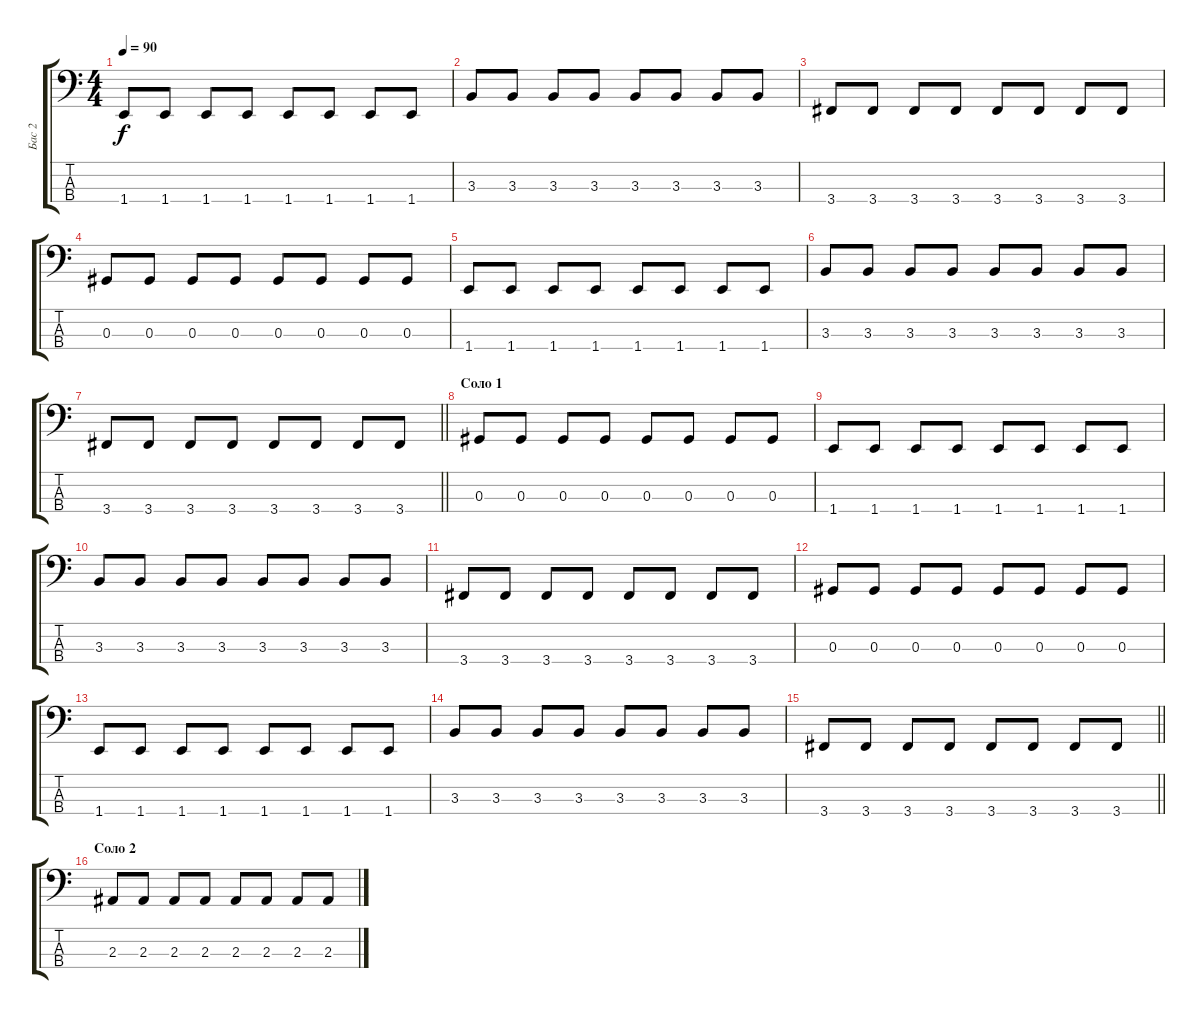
\track ("Бас 2" "Бас 2") {instrument electricbasspick}
\staff {score tabs}
\tuning (Gb2 Db2 Ab1 Eb1) {hide}
\ts (4 4)
\tempo 90
\clef f4
\ks c
1.4.8{dy f} 1.4.8 1.4.8 1.4.8 1.4.8 1.4.8 1.4.8 1.4.8 |
3.3.8 3.3.8 3.3.8 3.3.8 3.3.8 3.3.8 3.3.8 3.3.8 |
3.4.8 3.4.8 3.4.8 3.4.8 3.4.8 3.4.8 3.4.8 3.4.8 |
0.3.8 0.3.8 0.3.8 0.3.8 0.3.8 0.3.8 0.3.8 0.3.8 |
1.4.8 1.4.8 1.4.8 1.4.8 1.4.8 1.4.8 1.4.8 1.4.8 |
3.3.8 3.3.8 3.3.8 3.3.8 3.3.8 3.3.8 3.3.8 3.3.8 |
\barLineRight lightlight
3.4.8 3.4.8 3.4.8 3.4.8 3.4.8 3.4.8 3.4.8 3.4.8 |
\section ("" "Соло 1")
0.3.8 0.3.8 0.3.8 0.3.8 0.3.8 0.3.8 0.3.8 0.3.8 |
1.4.8 1.4.8 1.4.8 1.4.8 1.4.8 1.4.8 1.4.8 1.4.8 |
3.3.8 3.3.8 3.3.8 3.3.8 3.3.8 3.3.8 3.3.8 3.3.8 |
3.4.8 3.4.8 3.4.8 3.4.8 3.4.8 3.4.8 3.4.8 3.4.8 |
0.3.8 0.3.8 0.3.8 0.3.8 0.3.8 0.3.8 0.3.8 0.3.8 |
1.4.8 1.4.8 1.4.8 1.4.8 1.4.8 1.4.8 1.4.8 1.4.8 |
3.3.8 3.3.8 3.3.8 3.3.8 3.3.8 3.3.8 3.3.8 3.3.8 |
\barLineRight lightlight
3.4.8 3.4.8 3.4.8 3.4.8 3.4.8 3.4.8 3.4.8 3.4.8 |
\section ("" "Соло 2")
2.3.8 2.3.8 2.3.8 2.3.8 2.3.8 2.3.8 2.3.8 2.3.8
